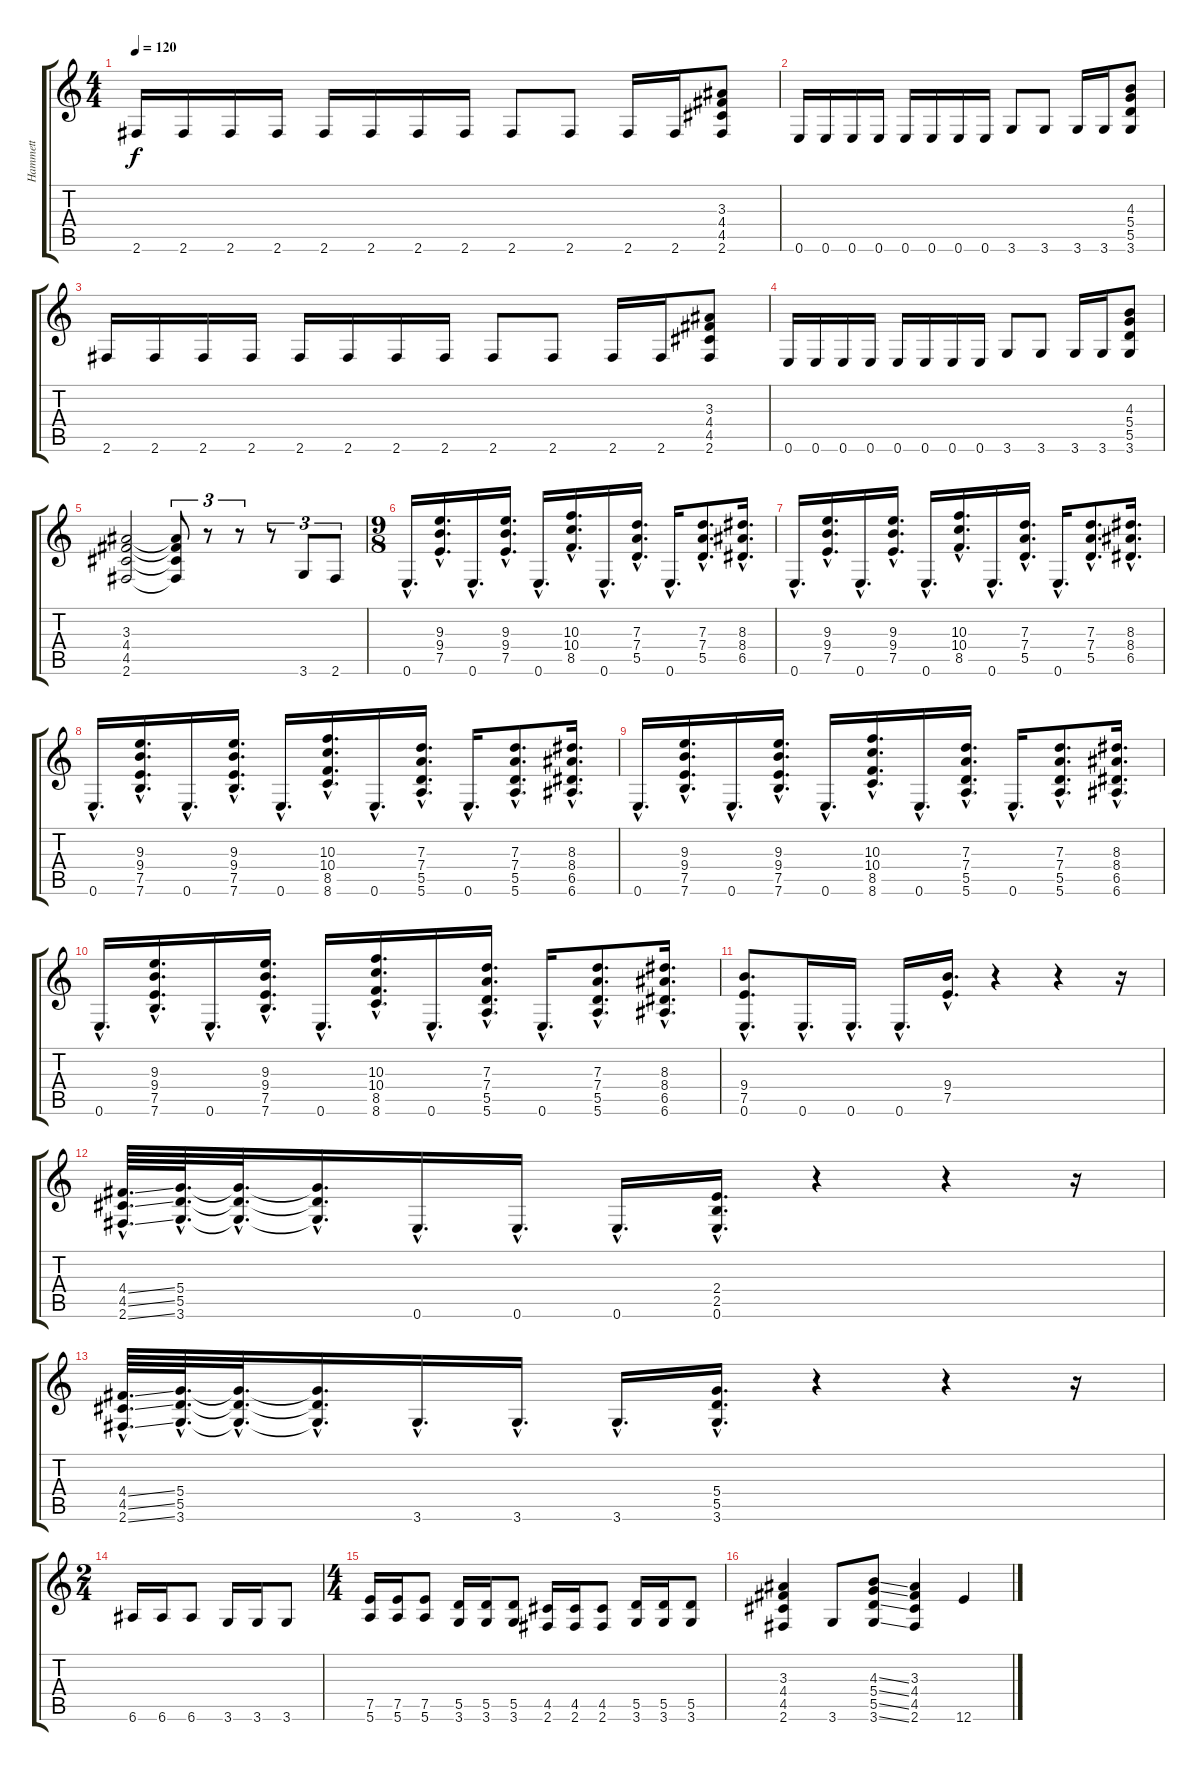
\track ("Hammett" "Hammett") {instrument distortionguitar}
\staff {score tabs}
\tuning (E4 B3 G3 D3 A2 E2) {hide}
\ts (4 4)
\tempo 120
\clef g2
\ks c
2.6.16{dy f} 2.6.16 2.6.16 2.6.16 2.6.16 2.6.16 2.6.16 2.6.16 2.6.8 2.6.8 2.6.16 2.6.16 (3.3 4.4 4.5 2.6).8 |
0.6.16 0.6.16 0.6.16 0.6.16 0.6.16 0.6.16 0.6.16 0.6.16 3.6.8 3.6.8 3.6.16 3.6.16 (4.3 5.4 5.5 3.6).8 |
2.6.16 2.6.16 2.6.16 2.6.16 2.6.16 2.6.16 2.6.16 2.6.16 2.6.8 2.6.8 2.6.16 2.6.16 (3.3 4.4 4.5 2.6).8 |
0.6.16 0.6.16 0.6.16 0.6.16 0.6.16 0.6.16 0.6.16 0.6.16 3.6.8 3.6.8 3.6.16 3.6.16 (4.3 5.4 5.5 3.6).8 |
(3.3 4.4 4.5 2.6).2 (3.3{t} 4.4{t} 4.5{t} 2.6{t}).8{tu (3 2)} r.8{tu (3 2)} r.8{tu (3 2)} r.8{tu (3 2)} 3.6.8{tu (3 2)} 2.6.8{tu (3 2)} |
\ts (9 8)
0.6{hac}.16{d} (9.3{hac} 9.4{hac} 7.5{hac}).16{d} 0.6{hac}.16{d} (9.3{hac} 9.4{hac} 7.5{hac}).16{d} 0.6{hac}.16{d} (10.3{hac} 10.4{hac} 8.5{hac}).16{d} 0.6{hac}.16{d} (7.3{hac} 7.4{hac} 5.5{hac}).16{d} 0.6{hac}.16{d} (7.3{hac} 7.4{hac} 5.5{hac}).8{d} (8.3{hac} 8.4{hac} 6.5{hac}).16{d} |
0.6{hac}.16{d} (9.3{hac} 9.4{hac} 7.5{hac}).16{d} 0.6{hac}.16{d} (9.3{hac} 9.4{hac} 7.5{hac}).16{d} 0.6{hac}.16{d} (10.3{hac} 10.4{hac} 8.5{hac}).16{d} 0.6{hac}.16{d} (7.3{hac} 7.4{hac} 5.5{hac}).16{d} 0.6{hac}.16{d} (7.3{hac} 7.4{hac} 5.5{hac}).8{d} (8.3{hac} 8.4{hac} 6.5{hac}).16{d} |
0.6{hac}.16{d} (9.3{hac} 9.4{hac} 7.5{hac} 7.6{hac}).16{d} 0.6{hac}.16{d} (9.3{hac} 9.4{hac} 7.5{hac} 7.6{hac}).16{d} 0.6{hac}.16{d} (10.3{hac} 10.4{hac} 8.5{hac} 8.6{hac}).16{d} 0.6{hac}.16{d} (7.3{hac} 7.4{hac} 5.5{hac} 5.6{hac}).16{d} 0.6{hac}.16{d} (7.3{hac} 7.4{hac} 5.5{hac} 5.6{hac}).8{d} (8.3{hac} 8.4{hac} 6.5{hac} 6.6{hac}).16{d} |
0.6{hac}.16{d} (9.3{hac} 9.4{hac} 7.5{hac} 7.6{hac}).16{d} 0.6{hac}.16{d} (9.3{hac} 9.4{hac} 7.5{hac} 7.6{hac}).16{d} 0.6{hac}.16{d} (10.3{hac} 10.4{hac} 8.5{hac} 8.6{hac}).16{d} 0.6{hac}.16{d} (7.3{hac} 7.4{hac} 5.5{hac} 5.6{hac}).16{d} 0.6{hac}.16{d} (7.3{hac} 7.4{hac} 5.5{hac} 5.6{hac}).8{d} (8.3{hac} 8.4{hac} 6.5{hac} 6.6{hac}).16{d} |
0.6{hac}.16{d} (9.3{hac} 9.4{hac} 7.5{hac} 7.6{hac}).16{d} 0.6{hac}.16{d} (9.3{hac} 9.4{hac} 7.5{hac} 7.6{hac}).16{d} 0.6{hac}.16{d} (10.3{hac} 10.4{hac} 8.5{hac} 8.6{hac}).16{d} 0.6{hac}.16{d} (7.3{hac} 7.4{hac} 5.5{hac} 5.6{hac}).16{d} 0.6{hac}.16{d} (7.3{hac} 7.4{hac} 5.5{hac} 5.6{hac}).8{d} (8.3{hac} 8.4{hac} 6.5{hac} 6.6{hac}).16{d} |
(9.4{hac} 7.5{hac} 0.6{hac}).8{d} 0.6{hac}.16{d} 0.6{hac}.16{d} 0.6{hac}.16{d} (9.4{hac} 7.5{hac}).16{d} r.4 r.4 r.16 |
(4.4{ss hac} 4.5{ss hac} 2.6{ss hac}).64{d} (5.4{hac} 5.5{hac} 3.6{hac}).64{d} (5.4{hac t} 5.5{hac t} 3.6{hac t}).32{d} (5.4{hac t} 5.5{hac t} 3.6{hac t}).16{d} 0.6{hac}.16{d} 0.6{hac}.16{d} 0.6{hac}.16{d} (2.4{hac} 2.5{hac} 0.6{hac}).16{d} r.4 r.4 r.16 |
(4.4{ss hac} 4.5{ss hac} 2.6{ss hac}).64{d} (5.4{hac} 5.5{hac} 3.6{hac}).64{d} (5.4{hac t} 5.5{hac t} 3.6{hac t}).32{d} (5.4{hac t} 5.5{hac t} 3.6{hac t}).16{d} 3.6{hac}.16{d} 3.6{hac}.16{d} 3.6{hac}.16{d} (5.4{hac} 5.5{hac} 3.6{hac}).16{d} r.4 r.4 r.16 |
\ts (2 4)
6.6.16 6.6.16 6.6.8 3.6.16 3.6.16 3.6.8 |
\ts (4 4)
(7.5 5.6).16 (7.5 5.6).16 (7.5 5.6).8 (5.5 3.6).16 (5.5 3.6).16 (5.5 3.6).8 (4.5 2.6).16 (4.5 2.6).16 (4.5 2.6).8 (5.5 3.6).16 (5.5 3.6).16 (5.5 3.6).8 |
(3.3 4.4 4.5 2.6).4 3.6.8 (4.3{ss} 5.4{ss} 5.5{ss} 3.6{ss}).8 (3.3 4.4 4.5 2.6).4 12.6{ss}.4
